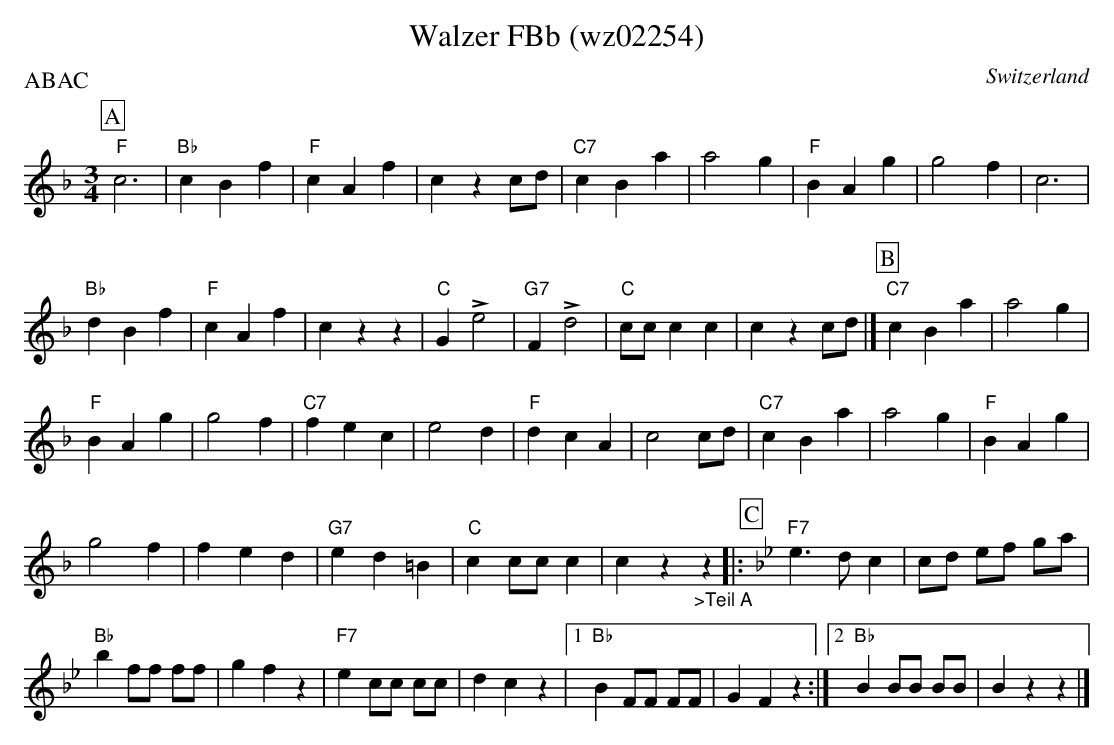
X:1
T:Walzer FBb (wz02254)
O:Switzerland
P:ABAC
M:3/4
L:1/4
K:F major
[P:A] "F"c3 | "Bb"cBf | "F"cAf | czc/d/ | "C7"cBa | a2g | "F"BAg | g2f | c3 |
"Bb"dBf | "F"cAf | czz | "C"G!>!e2 | "G7"F!>!d2 | "C"c/c/cc | czc/d/ |] [P:B] "C7"cBa | a2g |
"F"BAg | g2f | "C7"fec | e2d | "F"dcA | c2c/d/ | "C7"cBa | a2g | "F"BAg |
g2f | fed | "G7"ed=B | "C"cc/c/c | cz"_>Teil A"z |: [P:C]  [K:Bb] "F7"e>dc | c/d/ e/f/  g/a/ |
"Bb"bf/f/ f/f/ | gfz | "F7"ec/c/ c/c/ | dcz |1 "Bb"BF/F/ F/F/ | GFz :|2 "Bb"BB/B/ B/B/ | Bzz |]
